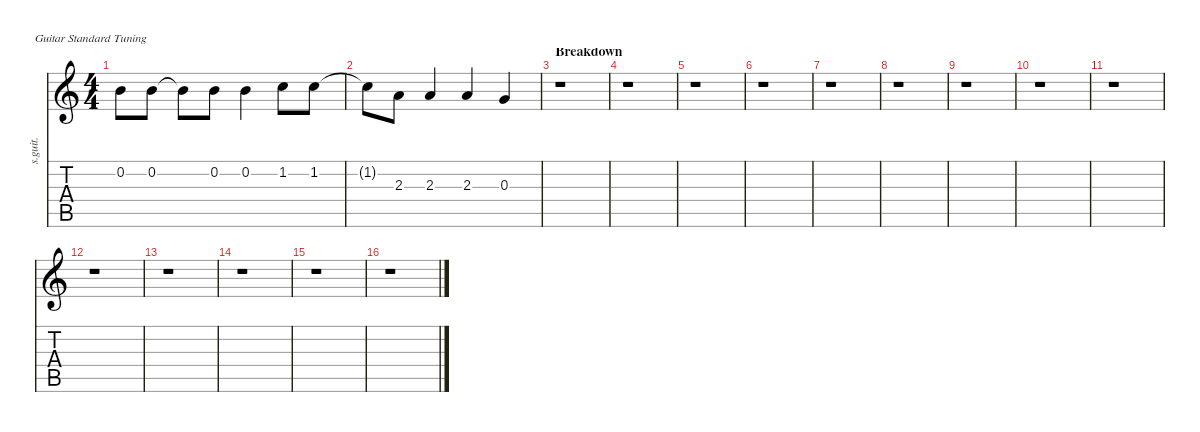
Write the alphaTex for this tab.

\defaultSystemsLayout 4
\hideDynamics
\bracketExtendMode nobrackets
\track ("Mark - Backing Vocals" "s.guit.") {instrument baritonesax}
\staff {score tabs}
\tuning (E4 B3 G3 D3 A2 E2)
\displaytranspose 12
\ts (4 4)
\tempo (149 hide)
\clef g2
\ks c
0.2.8{lyrics (0 "") lyrics (1 "") lyrics (2 "") lyrics (3 "") lyrics (4 "") dy f} 0.2.8{lyrics (0 "") lyrics (1 "") lyrics (2 "") lyrics (3 "") lyrics (4 "")} 0.2{t}.8{lyrics (0 "") lyrics (1 "") lyrics (2 "") lyrics (3 "") lyrics (4 "")} 0.2.8{lyrics (0 "") lyrics (1 "") lyrics (2 "") lyrics (3 "") lyrics (4 "")} 0.2.4{lyrics (0 "") lyrics (1 "") lyrics (2 "") lyrics (3 "") lyrics (4 "")} 1.2.8{lyrics (0 "") lyrics (1 "") lyrics (2 "") lyrics (3 "") lyrics (4 "")} 1.2.8{lyrics (0 "") lyrics (1 "") lyrics (2 "") lyrics (3 "") lyrics (4 "")} |
1.2{t}.8{lyrics (0 "") lyrics (1 "") lyrics (2 "") lyrics (3 "") lyrics (4 "")} 2.3.8{lyrics (0 "") lyrics (1 "") lyrics (2 "") lyrics (3 "") lyrics (4 "")} 2.3.4{lyrics (0 "") lyrics (1 "") lyrics (2 "") lyrics (3 "") lyrics (4 "")} 2.3.4{lyrics (0 "") lyrics (1 "") lyrics (2 "") lyrics (3 "") lyrics (4 "")} 0.3.4{lyrics (0 "") lyrics (1 "") lyrics (2 "") lyrics (3 "") lyrics (4 "")} |
\section ("" "Breakdown")
r.1 |
r.1 |
r.1 |
r.1 |
r.1 |
r.1 |
r.1 |
r.1 |
r.1 |
r.1 |
r.1 |
r.1 |
r.1 |
r.1
